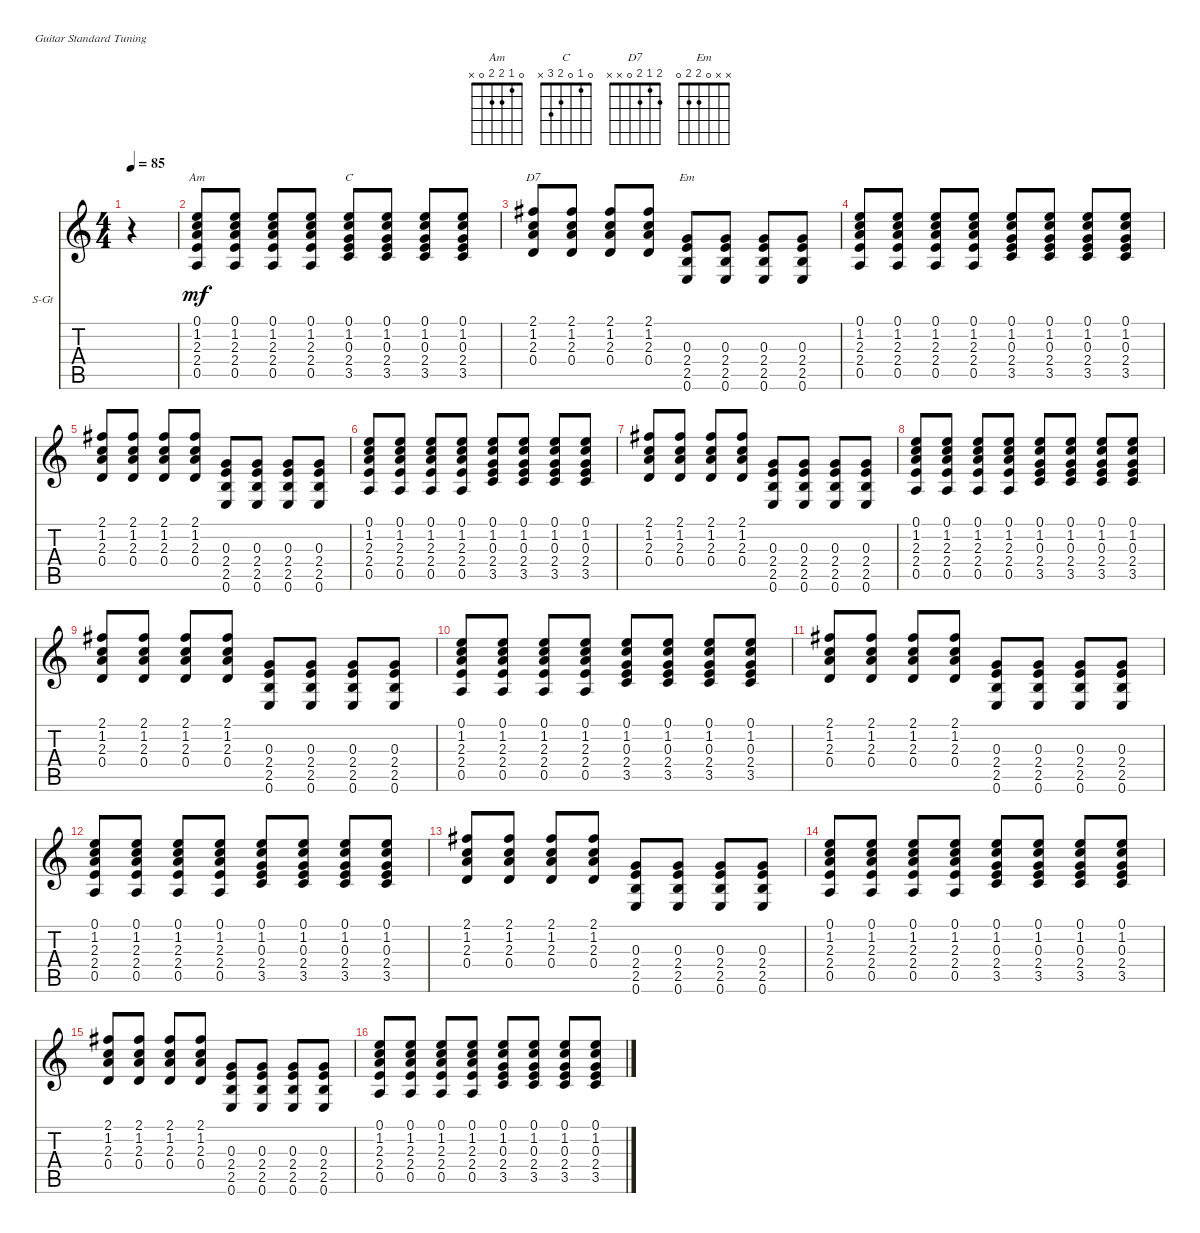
\defaultSystemsLayout 4
\bracketExtendMode nobrackets
\firstSystemTrackNameOrientation horizontal
\otherSystemsTrackNameOrientation horizontal
\track ("Steel Guitar" "S-Gt") {instrument acousticguitarsteel}
\staff {score tabs}
\tuning (E4 B3 G3 D3 A2 E2)
\chord ("Am" 0 1 2 2 0 x)
\chord ("C" 0 1 0 2 3 x)
\chord ("D7" 2 1 2 0 x x)
\chord ("Em" x x 0 2 2 0)
\ts (4 4)
\ac
\tempo 85
\clef g2
\scale
0.485477
\ks c
r.4{dy mf instrument acousticguitarsteel} |
\scale
0.257261 (0.5 2.4 2.3 1.2 0.1).8{ch "Am"} (0.5 2.4 2.3 1.2 0.1).8 (0.5 2.4 2.3 1.2 0.1).8 (0.5 2.4 2.3 1.2 0.1).8 (3.5 2.4 0.3 1.2 0.1).8{ch "C"} (3.5 2.4 0.3 1.2 0.1).8 (3.5 2.4 0.3 1.2 0.1).8 (3.5 2.4 0.3 1.2 0.1).8 |
\scale
0.257261 (0.4 2.3 1.2 2.1).8{ch "D7"} (0.4 2.3 1.2 2.1).8 (0.4 2.3 1.2 2.1).8 (0.4 2.3 1.2 2.1).8 (0.6 2.5 2.4 0.3).8{ch "Em"} (0.6 2.5 2.4 0.3).8 (0.6 2.5 2.4 0.3).8 (0.6 2.5 2.4 0.3).8 |
\scale
0.333333 (0.5 2.4 2.3 1.2 0.1).8 (0.5 2.4 2.3 1.2 0.1).8 (0.5 2.4 2.3 1.2 0.1).8 (0.5 2.4 2.3 1.2 0.1).8 (3.5 2.4 0.3 1.2 0.1).8 (3.5 2.4 0.3 1.2 0.1).8 (3.5 2.4 0.3 1.2 0.1).8 (3.5 2.4 0.3 1.2 0.1).8 |
\scale
0.333333 (0.4 2.3 1.2 2.1).8 (0.4 2.3 1.2 2.1).8 (0.4 2.3 1.2 2.1).8 (0.4 2.3 1.2 2.1).8 (0.6 2.5 2.4 0.3).8 (0.6 2.5 2.4 0.3).8 (0.6 2.5 2.4 0.3).8 (0.6 2.5 2.4 0.3).8 |
\scale
0.333333 (0.5 2.4 2.3 1.2 0.1).8 (0.5 2.4 2.3 1.2 0.1).8 (0.5 2.4 2.3 1.2 0.1).8 (0.5 2.4 2.3 1.2 0.1).8 (3.5 2.4 0.3 1.2 0.1).8 (3.5 2.4 0.3 1.2 0.1).8 (3.5 2.4 0.3 1.2 0.1).8 (3.5 2.4 0.3 1.2 0.1).8 |
\scale
0.333333 (0.4 2.3 1.2 2.1).8 (0.4 2.3 1.2 2.1).8 (0.4 2.3 1.2 2.1).8 (0.4 2.3 1.2 2.1).8 (0.6 2.5 2.4 0.3).8 (0.6 2.5 2.4 0.3).8 (0.6 2.5 2.4 0.3).8 (0.6 2.5 2.4 0.3).8 |
\scale
0.333333 (0.5 2.4 2.3 1.2 0.1).8 (0.5 2.4 2.3 1.2 0.1).8 (0.5 2.4 2.3 1.2 0.1).8 (0.5 2.4 2.3 1.2 0.1).8 (3.5 2.4 0.3 1.2 0.1).8 (3.5 2.4 0.3 1.2 0.1).8 (3.5 2.4 0.3 1.2 0.1).8 (3.5 2.4 0.3 1.2 0.1).8 |
\scale
0.333333 (0.4 2.3 1.2 2.1).8 (0.4 2.3 1.2 2.1).8 (0.4 2.3 1.2 2.1).8 (0.4 2.3 1.2 2.1).8 (0.6 2.5 2.4 0.3).8 (0.6 2.5 2.4 0.3).8 (0.6 2.5 2.4 0.3).8 (0.6 2.5 2.4 0.3).8 |
(0.5 2.4 2.3 1.2 0.1).8 (0.5 2.4 2.3 1.2 0.1).8 (0.5 2.4 2.3 1.2 0.1).8 (0.5 2.4 2.3 1.2 0.1).8 (3.5 2.4 0.3 1.2 0.1).8 (3.5 2.4 0.3 1.2 0.1).8 (3.5 2.4 0.3 1.2 0.1).8 (3.5 2.4 0.3 1.2 0.1).8 |
(0.4 2.3 1.2 2.1).8 (0.4 2.3 1.2 2.1).8 (0.4 2.3 1.2 2.1).8 (0.4 2.3 1.2 2.1).8 (0.6 2.5 2.4 0.3).8 (0.6 2.5 2.4 0.3).8 (0.6 2.5 2.4 0.3).8 (0.6 2.5 2.4 0.3).8 |
(0.5 2.4 2.3 1.2 0.1).8 (0.5 2.4 2.3 1.2 0.1).8 (0.5 2.4 2.3 1.2 0.1).8 (0.5 2.4 2.3 1.2 0.1).8 (3.5 2.4 0.3 1.2 0.1).8 (3.5 2.4 0.3 1.2 0.1).8 (3.5 2.4 0.3 1.2 0.1).8 (3.5 2.4 0.3 1.2 0.1).8 |
(0.4 2.3 1.2 2.1).8 (0.4 2.3 1.2 2.1).8 (0.4 2.3 1.2 2.1).8 (0.4 2.3 1.2 2.1).8 (0.6 2.5 2.4 0.3).8 (0.6 2.5 2.4 0.3).8 (0.6 2.5 2.4 0.3).8 (0.6 2.5 2.4 0.3).8 |
(0.5 2.4 2.3 1.2 0.1).8 (0.5 2.4 2.3 1.2 0.1).8 (0.5 2.4 2.3 1.2 0.1).8 (0.5 2.4 2.3 1.2 0.1).8 (3.5 2.4 0.3 1.2 0.1).8 (3.5 2.4 0.3 1.2 0.1).8 (3.5 2.4 0.3 1.2 0.1).8 (3.5 2.4 0.3 1.2 0.1).8 |
(0.4 2.3 1.2 2.1).8 (0.4 2.3 1.2 2.1).8 (0.4 2.3 1.2 2.1).8 (0.4 2.3 1.2 2.1).8 (0.6 2.5 2.4 0.3).8 (0.6 2.5 2.4 0.3).8 (0.6 2.5 2.4 0.3).8 (0.6 2.5 2.4 0.3).8 |
(0.5 2.4 2.3 1.2 0.1).8 (0.5 2.4 2.3 1.2 0.1).8 (0.5 2.4 2.3 1.2 0.1).8 (0.5 2.4 2.3 1.2 0.1).8 (3.5 2.4 0.3 1.2 0.1).8 (3.5 2.4 0.3 1.2 0.1).8 (3.5 2.4 0.3 1.2 0.1).8 (3.5 2.4 0.3 1.2 0.1).8
